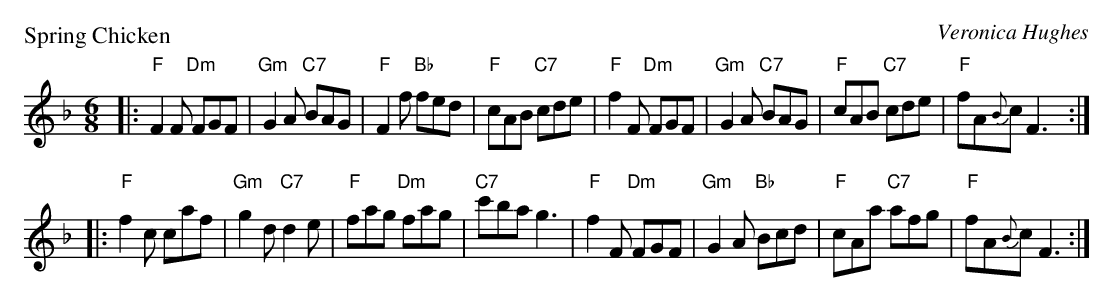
X:1
P: Spring Chicken
C: Veronica Hughes
M: 6/8
L: 1/8
K: F
|: "F"F2F "Dm"FGF | "Gm"G2A "C7"BAG | "F"F2f "Bb"fed | "F"cAB "C7"cde \
|  "F"f2F "Dm"FGF | "Gm"G2A "C7"BAG | "F"cAB "C7"cde | "F"fA{B}c F3 :|
|: "F"f2c caf | "Gm"g2d "C7"d2e | "F"fag "Dm"fag | "C7"c'ba g3 \
|  "F"f2F "Dm"FGF | "Gm"G2A "Bb"Bcd | "F"cAa "C7"afg | "F"fA{B}c F3 :|
